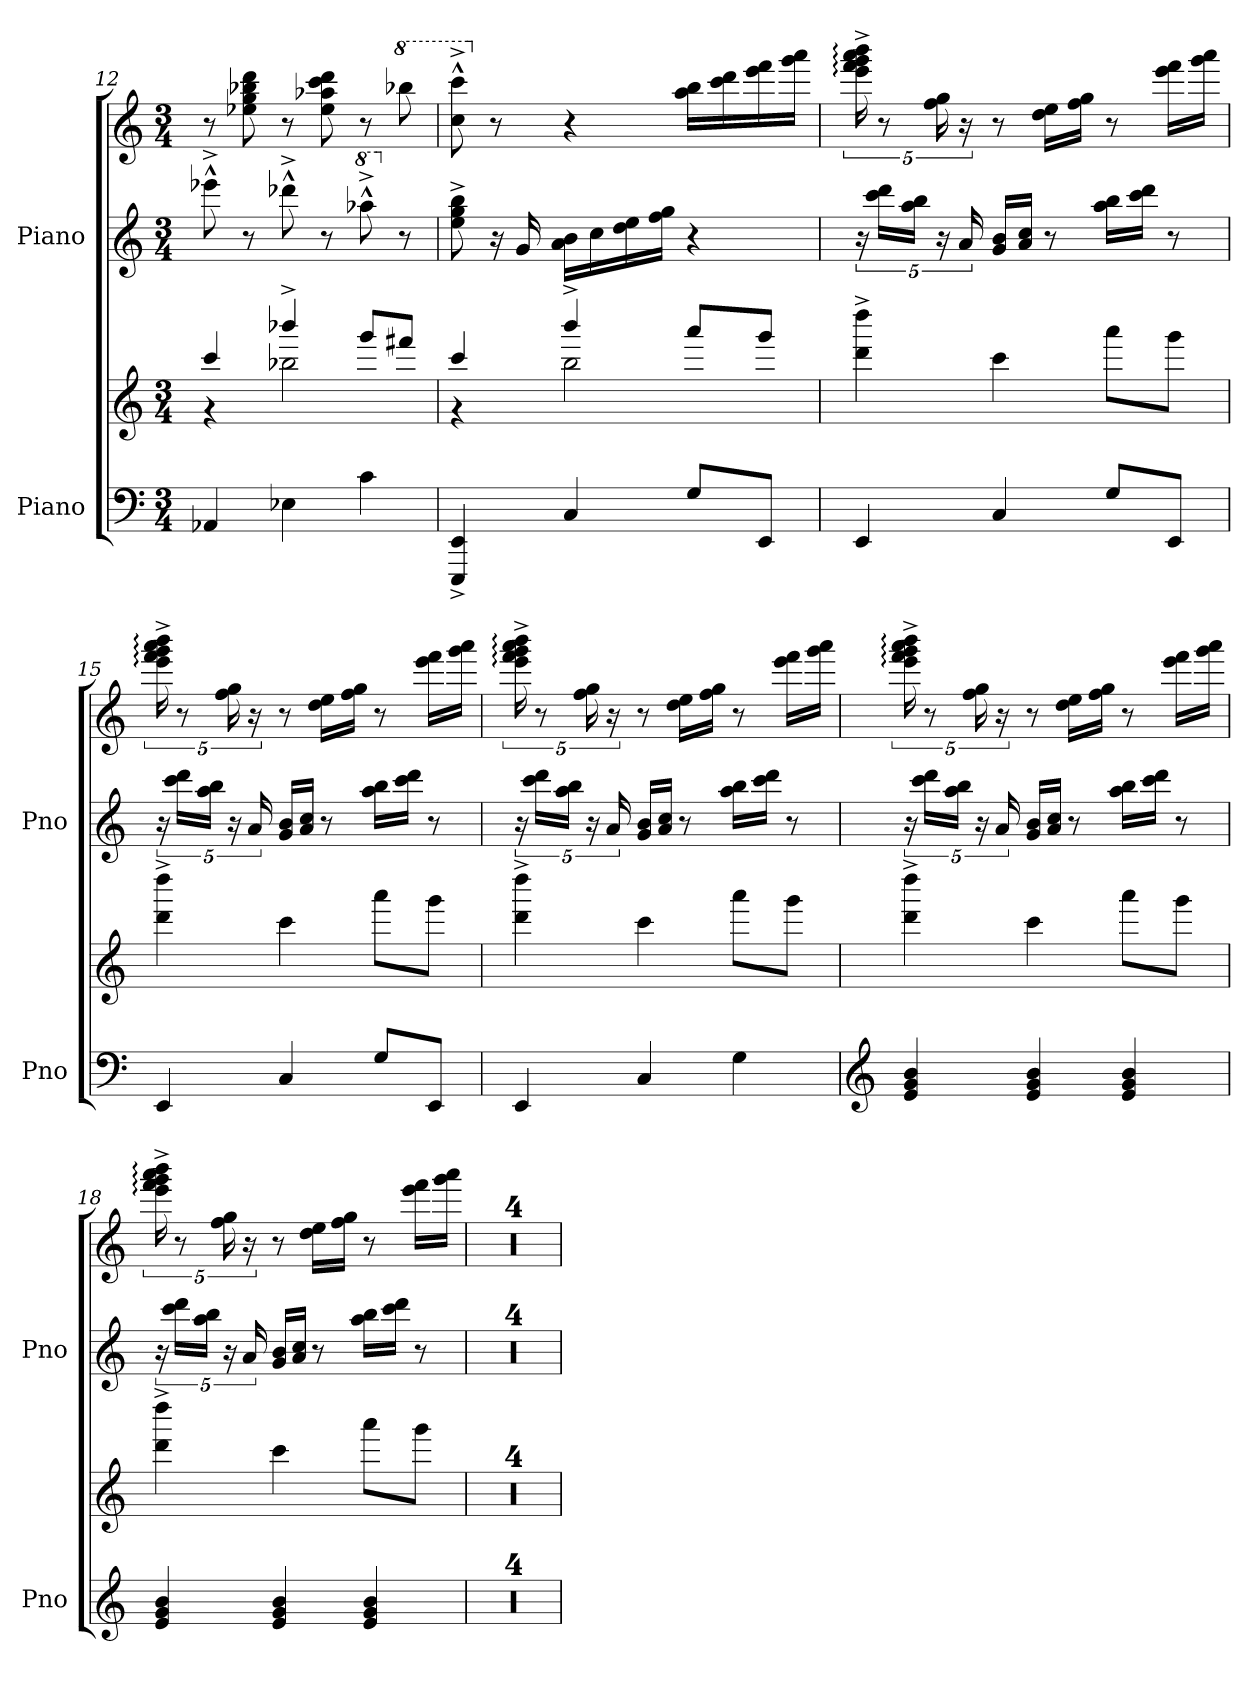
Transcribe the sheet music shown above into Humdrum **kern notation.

**kern	**kern	**kern	**kern
*part2	*part2	*part1	*part1
*staff4	*staff3	*staff2	*staff1
*I"Piano	*	*I"Piano	*
*I'Pno	*	*I'Pno	*
*clefF4	*clefG2	*clefG2	*clefG2
*k[]	*k[]	*k[]	*k[]
*M3/4	*M3/4	*M3/4	*M3/4
=12	=12	=12	=12
*	*^	*	*
4AA-X/	4ccc/	4r	8eee-X^^^\	8r
.	.	.	8r	8ee-X\ 8gg\ 8bb-X\ 8ddd\
4E-X\	4bbb-X^/	2bb-X\	8ddd-X^^^\	8r
.	.	.	8r	8ee-\ 8aa-X\ 8ccc\ 8ddd\
*	*	*	*8va	*
4c\	8ggg/L	.	8aaa-X^^^\	8r
*	*	*	*X8va	*
*	*	*	*	*8va
.	8fff#X/J	.	8r	8bbb-X\
=13	=13	=13	=13	=13
4EEE/^ 4EE/^	4ccc/	4r	8ee\^ 8gg\^ 8bb\^	8ccc\^^^ 8cccc\^^^
*	*	*	*	*X8va
.	.	.	16r	8r
.	.	.	16g/	.
4C/	4bbb^/	2bb\	16a\ 16b\LL	4r
.	.	.	16cc\	.
.	.	.	16dd\ 16ee\	.
.	.	.	16ff\ 16gg\JJ	.
8G/L	8aaa/L	.	4r	16aa\ 16bb\LL
.	.	.	.	16ccc\ 16ddd\
8EE/J	8ggg/J	.	.	16eee\ 16fff\
.	.	.	.	16ggg\ 16aaa\JJ
*	*v	*v	*	*
!!LO:PB:g=z
=14	=14	=14	=14
4EE/	4ddd\^ 4dddd\^	20r	20eee\:^ 20fff\:^ 20ggg\:^ 20aaa\:^ 20bbb\:^
.	.	20ccc\ 20ddd\LL	10r
.	.	20aa\ 20bb\JJ	.
.	.	20r	20ff\ 20gg\
.	.	20a/	20r
4C/	4ccc\	16g/ 16b/LL	8r
.	.	16a/ 16cc/JJ	.
.	.	8r	16dd\ 16ee\LL
.	.	.	16ff\ 16gg\JJ
8G/L	8aaa\L	16aa\ 16bb\LL	8r
.	.	16ccc\ 16ddd\JJ	.
8EE/J	8ggg\J	8r	16eee\ 16fff\LL
.	.	.	16ggg\ 16aaa\JJ
=15	=15	=15	=15
4EE/	4ddd\^ 4dddd\^	20r	20eee\:^ 20fff\:^ 20ggg\:^ 20aaa\:^ 20bbb\:^
.	.	20ccc\ 20ddd\LL	10r
.	.	20aa\ 20bb\JJ	.
.	.	20r	20ff\ 20gg\
.	.	20a/	20r
4C/	4ccc\	16g/ 16b/LL	8r
.	.	16a/ 16cc/JJ	.
.	.	8r	16dd\ 16ee\LL
.	.	.	16ff\ 16gg\JJ
8G/L	8aaa\L	16aa\ 16bb\LL	8r
.	.	16ccc\ 16ddd\JJ	.
8EE/J	8ggg\J	8r	16eee\ 16fff\LL
.	.	.	16ggg\ 16aaa\JJ
!!LO:LB:g=z
=16	=16	=16	=16
4EE/	4ddd\^ 4dddd\^	20r	20eee\:^ 20fff\:^ 20ggg\:^ 20aaa\:^ 20bbb\:^
.	.	20ccc\ 20ddd\LL	10r
.	.	20aa\ 20bb\JJ	.
.	.	20r	20ff\ 20gg\
.	.	20a/	20r
4C/	4ccc\	16g/ 16b/LL	8r
.	.	16a/ 16cc/JJ	.
.	.	8r	16dd\ 16ee\LL
.	.	.	16ff\ 16gg\JJ
4G\	8aaa\L	16aa\ 16bb\LL	8r
.	.	16ccc\ 16ddd\JJ	.
.	8ggg\J	8r	16eee\ 16fff\LL
.	.	.	16ggg\ 16aaa\JJ
=17	=17	=17	=17
*clefG2	*	*	*
4e/ 4g/ 4b/	4ddd\^ 4dddd\^	20r	20eee\:^ 20fff\:^ 20ggg\:^ 20aaa\:^ 20bbb\:^
.	.	20ccc\ 20ddd\LL	10r
.	.	20aa\ 20bb\JJ	.
.	.	20r	20ff\ 20gg\
.	.	20a/	20r
4e/ 4g/ 4b/	4ccc\	16g/ 16b/LL	8r
.	.	16a/ 16cc/JJ	.
.	.	8r	16dd\ 16ee\LL
.	.	.	16ff\ 16gg\JJ
4e/ 4g/ 4b/	8aaa\L	16aa\ 16bb\LL	8r
.	.	16ccc\ 16ddd\JJ	.
.	8ggg\J	8r	16eee\ 16fff\LL
.	.	.	16ggg\ 16aaa\JJ
!!LO:PB:g=z
=18	=18	=18	=18
4e/ 4g/ 4b/	4ddd\^ 4dddd\^	20r	20eee\:^ 20fff\:^ 20ggg\:^ 20aaa\:^ 20bbb\:^
.	.	20ccc\ 20ddd\LL	10r
.	.	20aa\ 20bb\JJ	.
.	.	20r	20ff\ 20gg\
.	.	20a/	20r
4e/ 4g/ 4b/	4ccc\	16g/ 16b/LL	8r
.	.	16a/ 16cc/JJ	.
.	.	8r	16dd\ 16ee\LL
.	.	.	16ff\ 16gg\JJ
4e/ 4g/ 4b/	8aaa\L	16aa\ 16bb\LL	8r
.	.	16ccc\ 16ddd\JJ	.
.	8ggg\J	8r	16eee\ 16fff\LL
.	.	.	16ggg\ 16aaa\JJ
=19	=19	=19	=19
2.r	2.r	2.r	2.r
=20	=20	=20	=20
2.r	2.r	2.r	2.r
=21	=21	=21	=21
2.r	2.r	2.r	2.r
=22	=22	=22	=22
2.r	2.r	2.r	2.r
=	=	=	=
*-	*-	*-	*-
